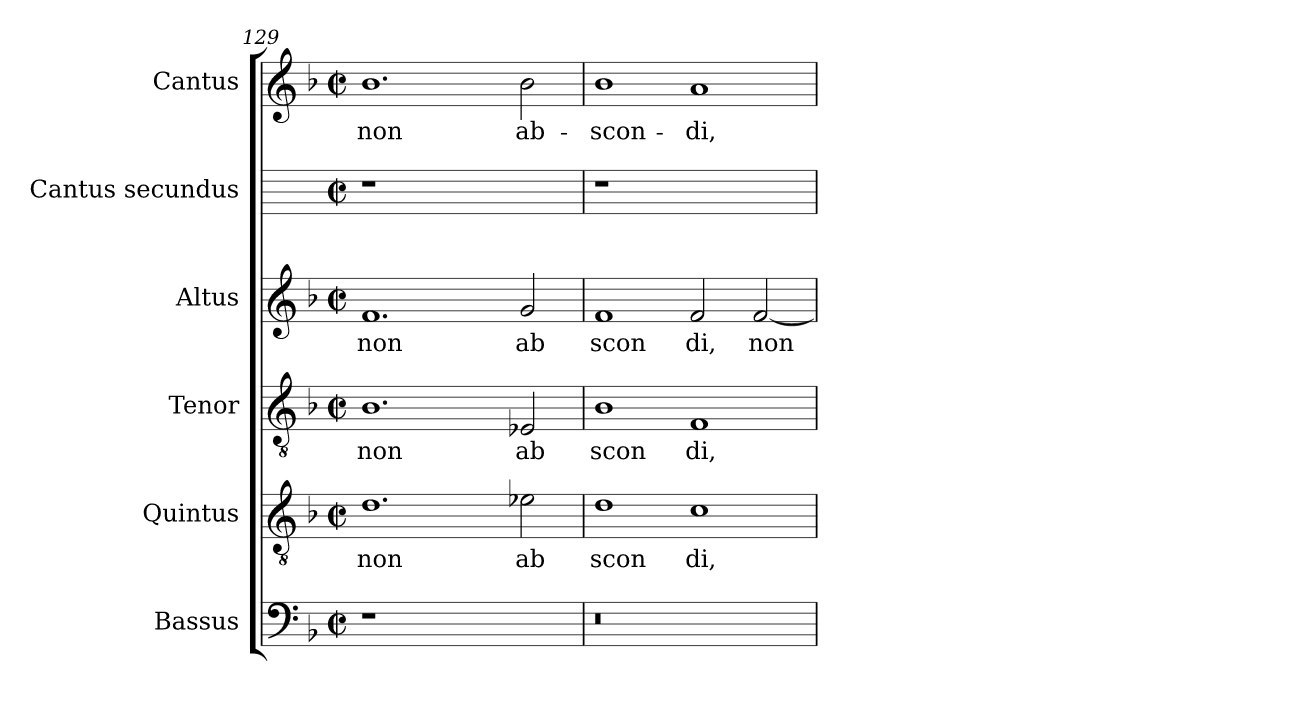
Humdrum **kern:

**kern	**kern	**text	**kern	**text	**kern	**text	**kern	**kern	**text
*part6	*part5	*part5	*part4	*part4	*part3	*part3	*part2	*part1	*part1
*staff6	*staff5	*staff5	*staff4	*staff4	*staff3	*staff3	*staff2	*staff1	*staff1
*I"Bassus	*I"Quintus	*	*I"Tenor	*	*I"Altus	*	*I"Cantus  secundus	*I"Cantus	*
*I'B	*I'Q	*	*I'T	*	*I'A	*	*	*I'C	*
*clefF4	*clefGv2	*	*clefGv2	*	*clefG2	*	*	*clefG2	*
*k[b-]	*k[b-]	*	*k[b-]	*	*k[b-]	*	*k[]	*k[b-]	*
*F:	*F:	*	*F:	*	*F:	*	*C:	*F:	*
*M2/2	*M2/2	*	*M2/2	*	*M2/2	*	*M2/2	*M2/2	*
*met(c|)	*met(c|)	*	*met(c|)	*	*met(c|)	*	*met(c|)	*met(c|)	*
=129	=129	=129	=129	=129	=129	=129	=129	=129	=129
!	!	!LO:LY:b:cj	!	!LO:LY:b:cj	!	!LO:LY:b:cj	!	!	!LO:LY:b:cj
1r	1.d	non	1.B-	non	1.f	non	1r	1.b-	non
1ryy	.	.	.	.	.	.	1ryy	.	.
!	!	!LO:LY:b:cj	!	!LO:LY:b:cj	!	!LO:LY:b:cj	!	!	!LO:LY:b:cj
.	2e-X\	ab	2E-X/	ab	2g/	ab	.	2b-\	ab-
=130	=130	=130	=130	=130	=130	=130	=130	=130	=130
!	!	!LO:LY:b:cj	!	!LO:LY:b:cj	!	!LO:LY:b:cj	!	!	!LO:LY:b:cj
0r	1d	scon	1B-	scon	1f	scon	1r	1b-	-scon-
!	!	!LO:LY:b:cj	!	!LO:LY:b:cj	!	!LO:LY:b:cj	!	!	!LO:LY:b:cj
.	1c	di,	1F	di,	2f/	di,	1ryy	1a	-di,
!	!	!	!	!	!	!LO:LY:b:cj	!	!	!
.	.	.	.	.	[<2f/	non	.	.	.
=	=	=	=	=	=	=	=	=	=
*-	*-	*-	*-	*-	*-	*-	*-	*-	*-
